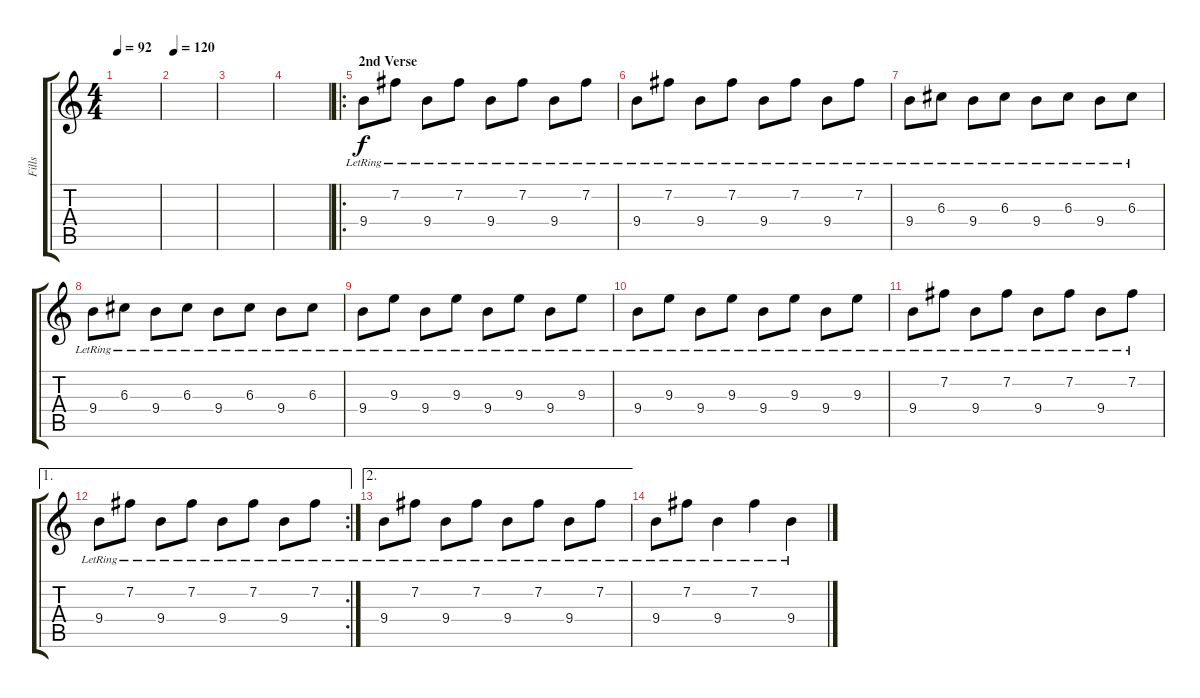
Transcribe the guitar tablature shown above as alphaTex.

\track ("Fills" "Fills") {instrument guitarharmonics}
\staff {score tabs}
\tuning (E4 B3 G3 D3 A2 E2) {hide}
\ts (4 4)
\tempo 92
\clef g2
\ks c
|
\tempo 120
|
|
|
\ro
\section ("" "2nd Verse")
9.4{lr}.8 7.2{lr}.8 9.4{lr}.8 7.2{lr}.8 9.4{lr}.8 7.2{lr}.8 9.4{lr}.8 7.2{lr}.8 |
9.4{lr}.8 7.2{lr}.8 9.4{lr}.8 7.2{lr}.8 9.4{lr}.8 7.2{lr}.8 9.4{lr}.8 7.2{lr}.8 |
9.4{lr}.8 6.3{lr}.8 9.4{lr}.8 6.3{lr}.8 9.4{lr}.8 6.3{lr}.8 9.4{lr}.8 6.3{lr}.8 |
9.4{lr}.8 6.3{lr}.8 9.4{lr}.8 6.3{lr}.8 9.4{lr}.8 6.3{lr}.8 9.4{lr}.8 6.3{lr}.8 |
9.4{lr}.8 9.3{lr}.8 9.4{lr}.8 9.3{lr}.8 9.4{lr}.8 9.3{lr}.8 9.4{lr}.8 9.3{lr}.8 |
9.4{lr}.8 9.3{lr}.8 9.4{lr}.8 9.3{lr}.8 9.4{lr}.8 9.3{lr}.8 9.4{lr}.8 9.3{lr}.8 |
9.4{lr}.8 7.2{lr}.8 9.4{lr}.8 7.2{lr}.8 9.4{lr}.8 7.2{lr}.8 9.4{lr}.8 7.2{lr}.8 |
\ae 1
\rc 2
9.4{lr}.8 7.2{lr}.8 9.4{lr}.8 7.2{lr}.8 9.4{lr}.8 7.2{lr}.8 9.4{lr}.8 7.2{lr}.8 |
\ae 2
9.4{lr}.8 7.2{lr}.8 9.4{lr}.8 7.2{lr}.8 9.4{lr}.8 7.2{lr}.8 9.4{lr}.8 7.2{lr}.8 |
9.4{lr}.8 7.2{lr}.8 9.4{lr}.4 7.2{lr}.4 9.4{lr}.4
